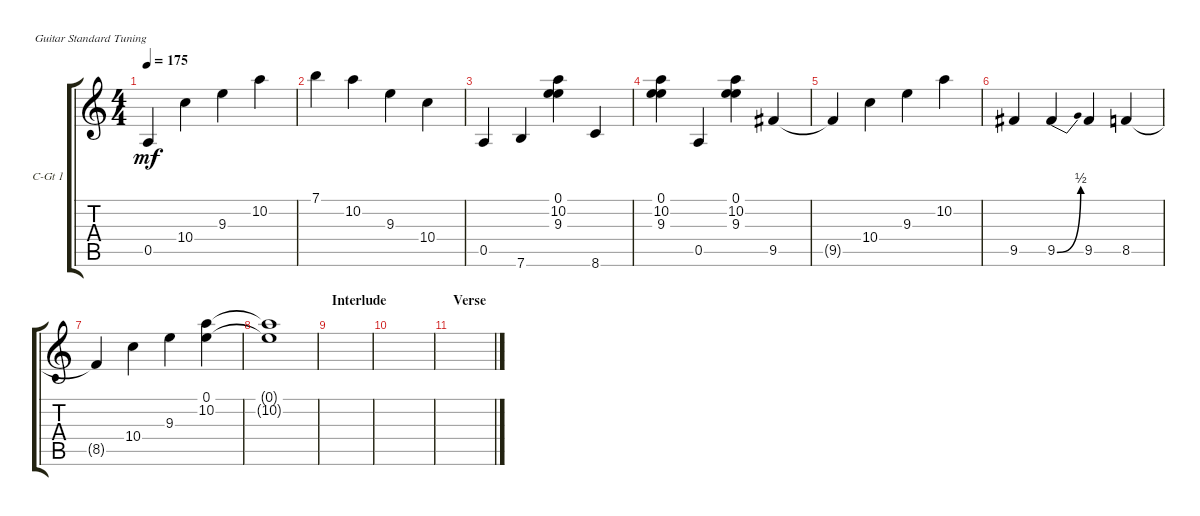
\defaultSystemsLayout 4
\bracketExtendMode groupsimilarinstruments
\firstSystemTrackNameOrientation horizontal
\otherSystemsTrackNameOrientation horizontal
\track ("Clean Guitar 1" "C-Gt 1") {instrument electricguitarclean}
\staff {score tabs}
\tuning (E4 B3 G3 D3 A2 E2)
\ts (4 4)
\tempo 175
\clef g2
\scale
0.333333
\ks c
0.5.4{dy mf} 10.4.4 9.3.4 10.2.4 |
\scale
0.333333 7.1.4 10.2.4 9.3.4 10.4.4 |
\scale
0.333333 0.5.4 7.6.4 (0.1 10.2 9.3).4 8.6.4 |
\scale
0.333333 (0.1 10.2 9.3).4 0.5.4 (0.1 10.2 9.3).4 9.5.4 |
\scale
0.333333 9.5{t}.4 10.4.4 9.3.4 10.2.4 |
\scale
0.333333 9.5.4 9.5{be (bend 0 0 15 2)}.4 9.5.4 8.5.4 |
\scale
0.333333 8.5{t}.4 10.4.4 9.3.4 (10.2 0.1).4 |
\scale
0.333333 (0.1{t} 10.2{t}).1 |
\section ("" "Interlude")
\scale
0.333333 |
\scale
0.333333 |
\section ("" "Verse")
\scale
0.333333 |
\scale
0.333333 |
\scale
0.333333 |
\scale
0.333333 |
\scale
0.333333 |
\scale
0.333333
